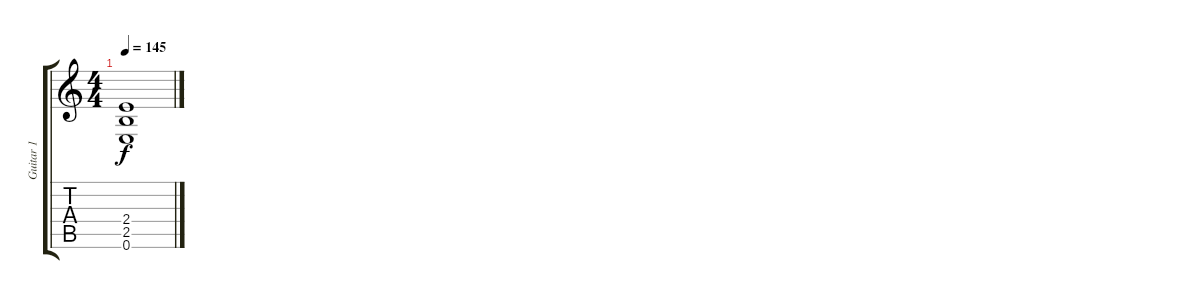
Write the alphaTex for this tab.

\track ("Guitar 1" "Guitar 1") {instrument distortionguitar}
\staff {score tabs}
\tuning (E4 B3 G3 D3 A2 E2) {hide}
\ts (4 4)
\tempo 145
\clef g2
\ks c
(2.4{t} 2.5{t} 0.6{t}).1{dy f}
